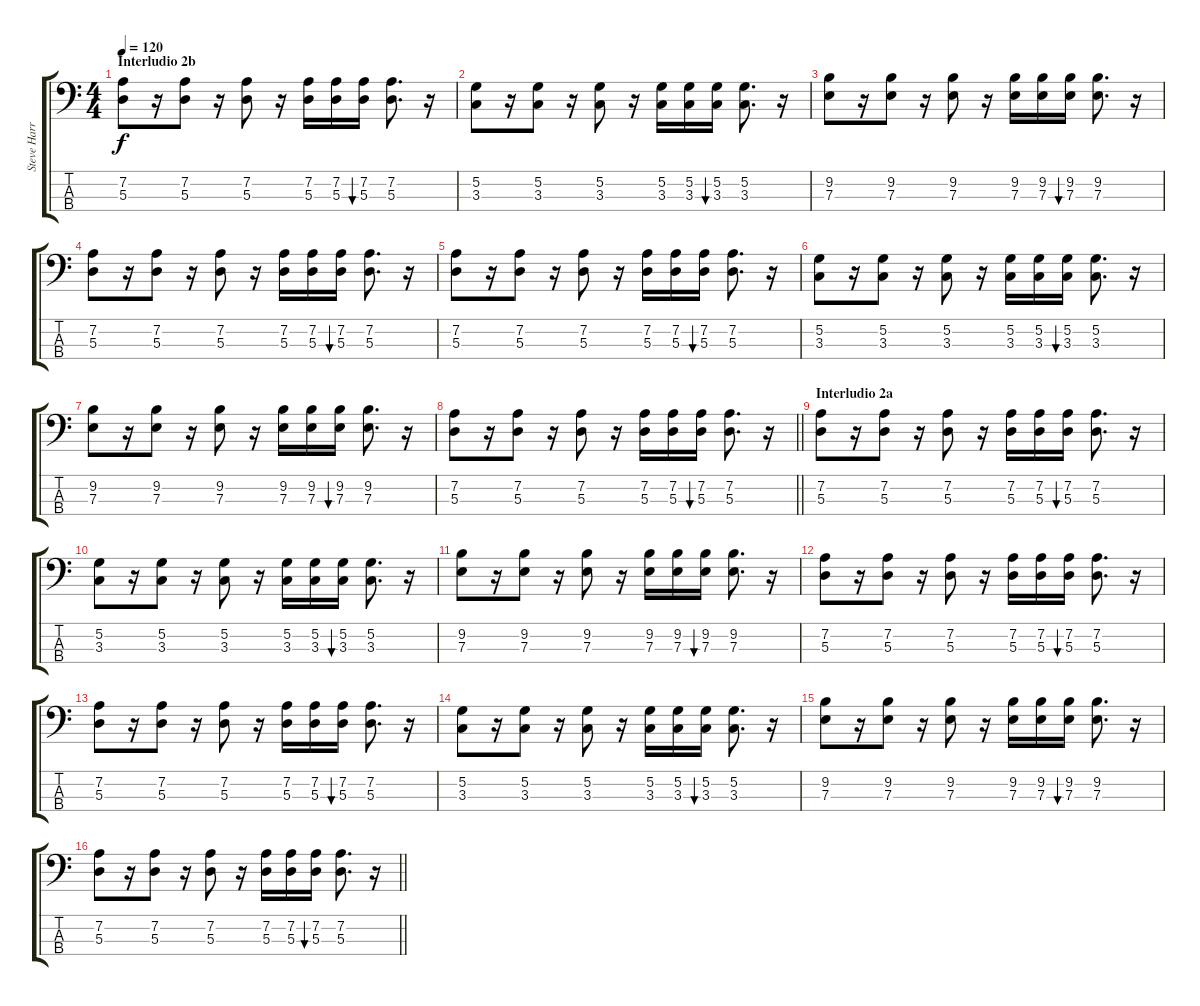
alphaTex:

\track ("Steve Harris" "Steve Harr") {instrument electricbassfinger}
\staff {score tabs}
\tuning (G2 D2 A1 E1) {hide}
\ts (4 4)
\section ("" "Interludio 2b")
\tempo 120
\clef f4
\ks c
(7.2 5.3).8{dy f} r.16 (7.2 5.3).8 r.16 (7.2 5.3).8 r.16 (7.2 5.3).16 (7.2 5.3).16 (7.2 5.3).16{bu 60} (7.2 5.3).8{d} r.16 |
(5.2 3.3).8 r.16 (5.2 3.3).8 r.16 (5.2 3.3).8 r.16 (5.2 3.3).16 (5.2 3.3).16 (5.2 3.3).16{bu 60} (5.2 3.3).8{d} r.16 |
(9.2 7.3).8 r.16 (9.2 7.3).8 r.16 (9.2 7.3).8 r.16 (9.2 7.3).16 (9.2 7.3).16 (9.2 7.3).16{bu 60} (9.2 7.3).8{d} r.16 |
(7.2 5.3).8 r.16 (7.2 5.3).8 r.16 (7.2 5.3).8 r.16 (7.2 5.3).16 (7.2 5.3).16 (7.2 5.3).16{bu 60} (7.2 5.3).8{d} r.16 |
(7.2 5.3).8 r.16 (7.2 5.3).8 r.16 (7.2 5.3).8 r.16 (7.2 5.3).16 (7.2 5.3).16 (7.2 5.3).16{bu 60} (7.2 5.3).8{d} r.16 |
(5.2 3.3).8 r.16 (5.2 3.3).8 r.16 (5.2 3.3).8 r.16 (5.2 3.3).16 (5.2 3.3).16 (5.2 3.3).16{bu 60} (5.2 3.3).8{d} r.16 |
(9.2 7.3).8 r.16 (9.2 7.3).8 r.16 (9.2 7.3).8 r.16 (9.2 7.3).16 (9.2 7.3).16 (9.2 7.3).16{bu 60} (9.2 7.3).8{d} r.16 |
\barLineRight lightlight
(7.2 5.3).8 r.16 (7.2 5.3).8 r.16 (7.2 5.3).8 r.16 (7.2 5.3).16 (7.2 5.3).16 (7.2 5.3).16{bu 60} (7.2 5.3).8{d} r.16 |
\section ("" "Interludio 2a")
(7.2 5.3).8 r.16 (7.2 5.3).8 r.16 (7.2 5.3).8 r.16 (7.2 5.3).16 (7.2 5.3).16 (7.2 5.3).16{bu 60} (7.2 5.3).8{d} r.16 |
(5.2 3.3).8 r.16 (5.2 3.3).8 r.16 (5.2 3.3).8 r.16 (5.2 3.3).16 (5.2 3.3).16 (5.2 3.3).16{bu 60} (5.2 3.3).8{d} r.16 |
(9.2 7.3).8 r.16 (9.2 7.3).8 r.16 (9.2 7.3).8 r.16 (9.2 7.3).16 (9.2 7.3).16 (9.2 7.3).16{bu 60} (9.2 7.3).8{d} r.16 |
(7.2 5.3).8 r.16 (7.2 5.3).8 r.16 (7.2 5.3).8 r.16 (7.2 5.3).16 (7.2 5.3).16 (7.2 5.3).16{bu 60} (7.2 5.3).8{d} r.16 |
(7.2 5.3).8 r.16 (7.2 5.3).8 r.16 (7.2 5.3).8 r.16 (7.2 5.3).16 (7.2 5.3).16 (7.2 5.3).16{bu 60} (7.2 5.3).8{d} r.16 |
(5.2 3.3).8 r.16 (5.2 3.3).8 r.16 (5.2 3.3).8 r.16 (5.2 3.3).16 (5.2 3.3).16 (5.2 3.3).16{bu 60} (5.2 3.3).8{d} r.16 |
(9.2 7.3).8 r.16 (9.2 7.3).8 r.16 (9.2 7.3).8 r.16 (9.2 7.3).16 (9.2 7.3).16 (9.2 7.3).16{bu 60} (9.2 7.3).8{d} r.16 |
\barLineRight lightlight
(7.2 5.3).8 r.16 (7.2 5.3).8 r.16 (7.2 5.3).8 r.16 (7.2 5.3).16 (7.2 5.3).16 (7.2 5.3).16{bu 60} (7.2 5.3).8{d} r.16
